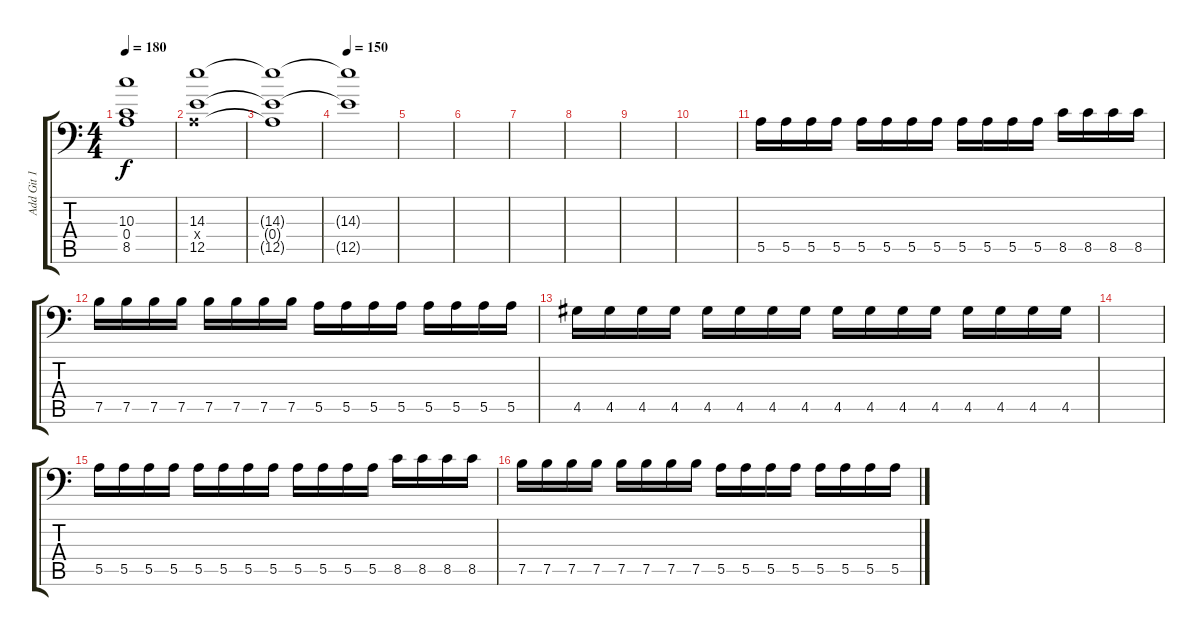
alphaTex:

\track ("Add Git 1" "Add Git 1") {instrument distortionguitar}
\staff {score tabs}
\tuning (B3 Gb3 D3 A2 E2 A1) {hide}
\ts (4 4)
\tempo 180
\clef f4
\ks c
(10.3{t} 0.4{t} 8.5{t}).1{dy f} |
(14.3 0.4{x} 12.5).1 |
(14.3{t} 0.4{t} 12.5{t}).1 |
\tempo 150
(14.3{t} 12.5{t}).1 |
|
|
|
|
|
|
5.5.16{volume 14 balance 8} 5.5.16 5.5.16 5.5.16 5.5.16 5.5.16 5.5.16 5.5.16 5.5.16 5.5.16 5.5.16 5.5.16 8.5.16 8.5.16 8.5.16 8.5.16 |
7.5.16 7.5.16 7.5.16 7.5.16 7.5.16 7.5.16 7.5.16 7.5.16 5.5.16 5.5.16 5.5.16 5.5.16 5.5.16 5.5.16 5.5.16 5.5.16 |
4.5.16 4.5.16 4.5.16 4.5.16 4.5.16 4.5.16 4.5.16 4.5.16 4.5.16 4.5.16 4.5.16 4.5.16 4.5.16 4.5.16 4.5.16 4.5.16 |
|
5.5.16{volume 14 balance 8} 5.5.16 5.5.16 5.5.16 5.5.16 5.5.16 5.5.16 5.5.16 5.5.16 5.5.16 5.5.16 5.5.16 8.5.16 8.5.16 8.5.16 8.5.16 |
7.5.16 7.5.16 7.5.16 7.5.16 7.5.16 7.5.16 7.5.16 7.5.16 5.5.16 5.5.16 5.5.16 5.5.16 5.5.16 5.5.16 5.5.16 5.5.16
